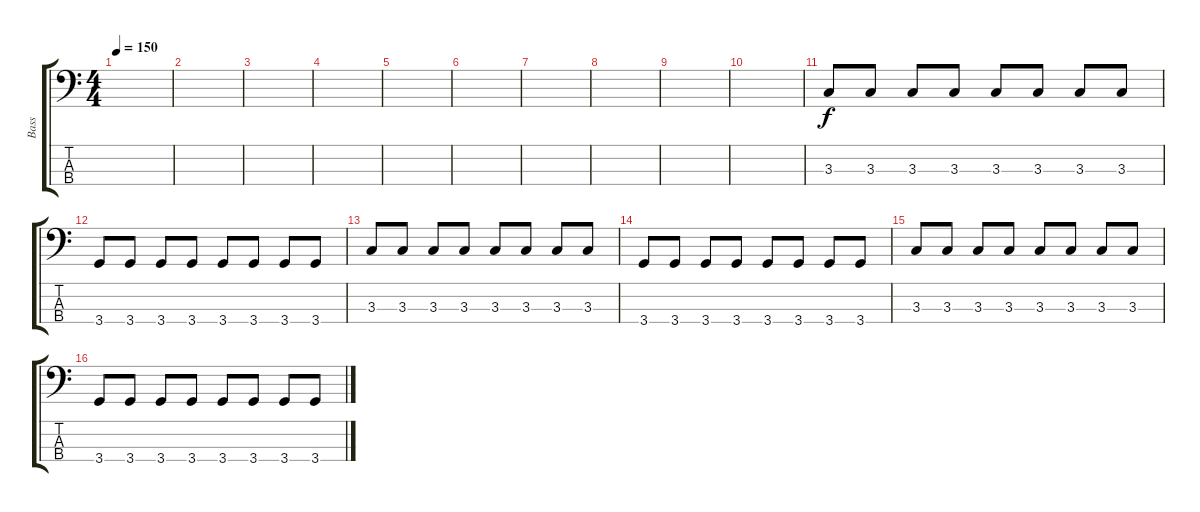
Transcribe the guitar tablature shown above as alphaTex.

\track ("Bass" "Bass") {instrument electricbassfinger}
\staff {score tabs}
\tuning (G2 D2 A1 E1) {hide}
\ts (4 4)
\tempo 150
\clef f4
\ks c
|
|
|
|
|
|
|
|
|
|
3.3.8 3.3.8 3.3.8 3.3.8 3.3.8 3.3.8 3.3.8 3.3.8 |
3.4.8 3.4.8 3.4.8 3.4.8 3.4.8 3.4.8 3.4.8 3.4.8 |
3.3.8 3.3.8 3.3.8 3.3.8 3.3.8 3.3.8 3.3.8 3.3.8 |
3.4.8 3.4.8 3.4.8 3.4.8 3.4.8 3.4.8 3.4.8 3.4.8 |
3.3.8 3.3.8 3.3.8 3.3.8 3.3.8 3.3.8 3.3.8 3.3.8 |
3.4.8 3.4.8 3.4.8 3.4.8 3.4.8 3.4.8 3.4.8 3.4.8
